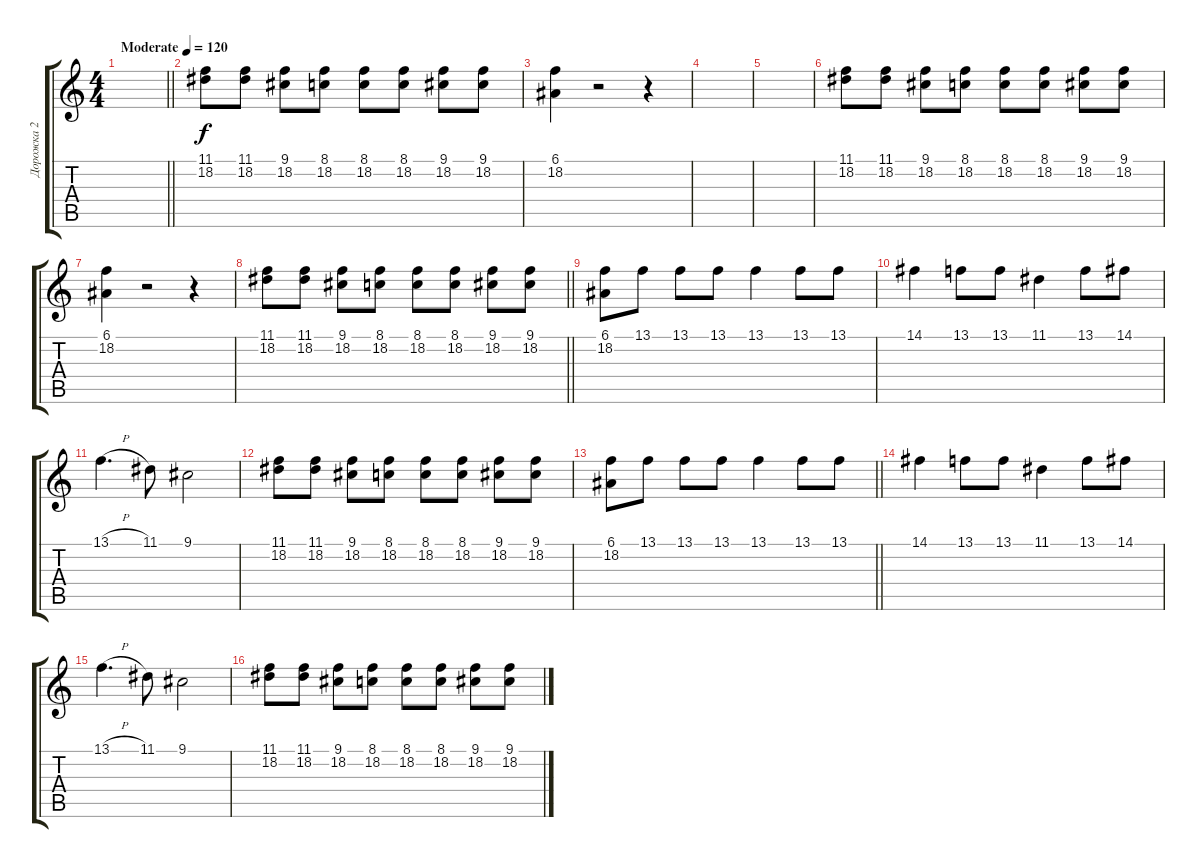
\track ("Дорожка 2" "Дорожка 2") {instrument brightacousticpiano}
\staff {score tabs}
\tuning (E4 B3 G3 D3 A2 E2) {hide}
\ts (4 4)
\tempo (120 "Moderate")
\clef g2
\barLineRight lightlight
\ks c
|
(11.1 18.2).8 (11.1 18.2).8 (9.1 18.2).8 (8.1 18.2).8 (8.1 18.2).8 (8.1 18.2).8 (9.1 18.2).8 (9.1 18.2).8 |
(6.1 18.2).4 r.2 r.4 |
|
|
(11.1 18.2).8 (11.1 18.2).8 (9.1 18.2).8 (8.1 18.2).8 (8.1 18.2).8 (8.1 18.2).8 (9.1 18.2).8 (9.1 18.2).8 |
(6.1 18.2).4 r.2 r.4 |
\barLineRight lightlight
(11.1 18.2).8 (11.1 18.2).8 (9.1 18.2).8 (8.1 18.2).8 (8.1 18.2).8 (8.1 18.2).8 (9.1 18.2).8 (9.1 18.2).8 |
(6.1 18.2).8 13.1.8 13.1.8 13.1.8 13.1.4 13.1.8 13.1.8 |
14.1.4 13.1.8 13.1.8 11.1.4 13.1.8 14.1.8 |
13.1{h}.4{d volume 16 instrument acousticgrandpiano} 11.1.8 9.1.2 |
(11.1 18.2).8 (11.1 18.2).8 (9.1 18.2).8 (8.1 18.2).8 (8.1 18.2).8 (8.1 18.2).8 (9.1 18.2).8 (9.1 18.2).8 |
\barLineRight lightlight
(6.1 18.2).8 13.1.8 13.1.8 13.1.8 13.1.4 13.1.8 13.1.8 |
14.1.4 13.1.8 13.1.8 11.1.4 13.1.8 14.1.8 |
13.1{h}.4{d volume 16 instrument acousticgrandpiano} 11.1.8 9.1.2 |
(11.1 18.2).8 (11.1 18.2).8 (9.1 18.2).8 (8.1 18.2).8 (8.1 18.2).8 (8.1 18.2).8 (9.1 18.2).8 (9.1 18.2).8
